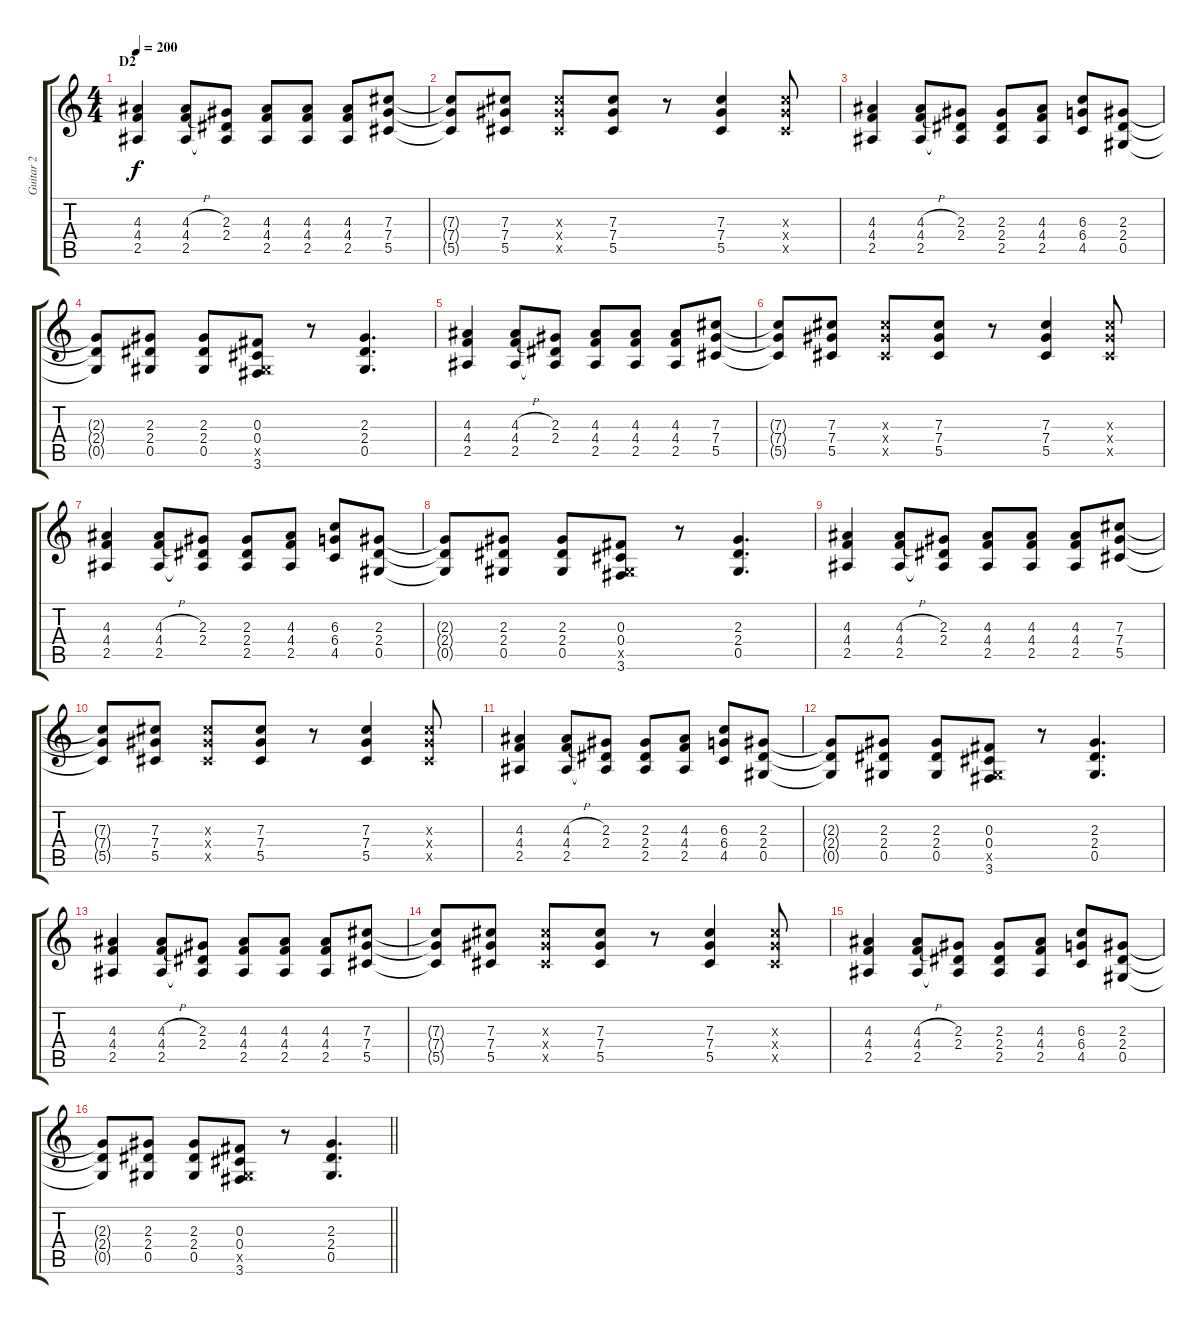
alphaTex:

\track ("Guitar 2" "Guitar 2") {instrument overdrivenguitar}
\staff {score tabs}
\tuning (Eb4 Bb3 Gb3 Db3 Ab2 Eb2) {hide}
\ts (4 4)
\section ("" "D2")
\tempo 200
\clef g2
\ks c
(4.3 4.4 2.5).4{dy f} (4.3{h} 4.4{h} 2.5).8 (2.3 2.4 2.5{t}).8 (4.3 4.4 2.5).8 (4.3 4.4 2.5).8 (4.3 4.4 2.5).8 (7.3 7.4 5.5).8 |
(7.3{t} 7.4{t} 5.5{t}).8 (7.3 7.4 5.5).8 (7.3{x} 7.4{x} 5.5{x}).8 (7.3 7.4 5.5).8 r.8 (7.3 7.4 5.5).4 (7.3{x} 7.4{x} 5.5{x}).8 |
(4.3 4.4 2.5).4 (4.3{h} 4.4{h} 2.5).8 (2.3 2.4 2.5{t}).8 (2.3 2.4 2.5).8 (4.3 4.4 2.5).8 (6.3 6.4 4.5).8 (2.3 2.4 0.5).8 |
(2.3{t} 2.4{t} 0.5{t}).8 (2.3 2.4 0.5).8 (2.3 2.4 0.5).8 (0.3 0.4 0.5{x} 3.6).8 r.8 (2.3 2.4 0.5).4{d} |
(4.3 4.4 2.5).4 (4.3{h} 4.4{h} 2.5).8 (2.3 2.4 2.5{t}).8 (4.3 4.4 2.5).8 (4.3 4.4 2.5).8 (4.3 4.4 2.5).8 (7.3 7.4 5.5).8 |
(7.3{t} 7.4{t} 5.5{t}).8 (7.3 7.4 5.5).8 (7.3{x} 7.4{x} 5.5{x}).8 (7.3 7.4 5.5).8 r.8 (7.3 7.4 5.5).4 (7.3{x} 7.4{x} 5.5{x}).8 |
(4.3 4.4 2.5).4 (4.3{h} 4.4{h} 2.5).8 (2.3 2.4 2.5{t}).8 (2.3 2.4 2.5).8 (4.3 4.4 2.5).8 (6.3 6.4 4.5).8 (2.3 2.4 0.5).8 |
(2.3{t} 2.4{t} 0.5{t}).8 (2.3 2.4 0.5).8 (2.3 2.4 0.5).8 (0.3 0.4 0.5{x} 3.6).8 r.8 (2.3 2.4 0.5).4{d} |
(4.3 4.4 2.5).4 (4.3{h} 4.4{h} 2.5).8 (2.3 2.4 2.5{t}).8 (4.3 4.4 2.5).8 (4.3 4.4 2.5).8 (4.3 4.4 2.5).8 (7.3 7.4 5.5).8 |
(7.3{t} 7.4{t} 5.5{t}).8 (7.3 7.4 5.5).8 (7.3{x} 7.4{x} 5.5{x}).8 (7.3 7.4 5.5).8 r.8 (7.3 7.4 5.5).4 (7.3{x} 7.4{x} 5.5{x}).8 |
(4.3 4.4 2.5).4 (4.3{h} 4.4{h} 2.5).8 (2.3 2.4 2.5{t}).8 (2.3 2.4 2.5).8 (4.3 4.4 2.5).8 (6.3 6.4 4.5).8 (2.3 2.4 0.5).8 |
(2.3{t} 2.4{t} 0.5{t}).8 (2.3 2.4 0.5).8 (2.3 2.4 0.5).8 (0.3 0.4 0.5{x} 3.6).8 r.8 (2.3 2.4 0.5).4{d} |
(4.3 4.4 2.5).4 (4.3{h} 4.4{h} 2.5).8 (2.3 2.4 2.5{t}).8 (4.3 4.4 2.5).8 (4.3 4.4 2.5).8 (4.3 4.4 2.5).8 (7.3 7.4 5.5).8 |
(7.3{t} 7.4{t} 5.5{t}).8 (7.3 7.4 5.5).8 (7.3{x} 7.4{x} 5.5{x}).8 (7.3 7.4 5.5).8 r.8 (7.3 7.4 5.5).4 (7.3{x} 7.4{x} 5.5{x}).8 |
(4.3 4.4 2.5).4 (4.3{h} 4.4{h} 2.5).8 (2.3 2.4 2.5{t}).8 (2.3 2.4 2.5).8 (4.3 4.4 2.5).8 (6.3 6.4 4.5).8 (2.3 2.4 0.5).8 |
\barLineRight lightlight
(2.3{t} 2.4{t} 0.5{t}).8 (2.3 2.4 0.5).8 (2.3 2.4 0.5).8 (0.3 0.4 0.5{x} 3.6).8 r.8 (2.3 2.4 0.5).4{d}
